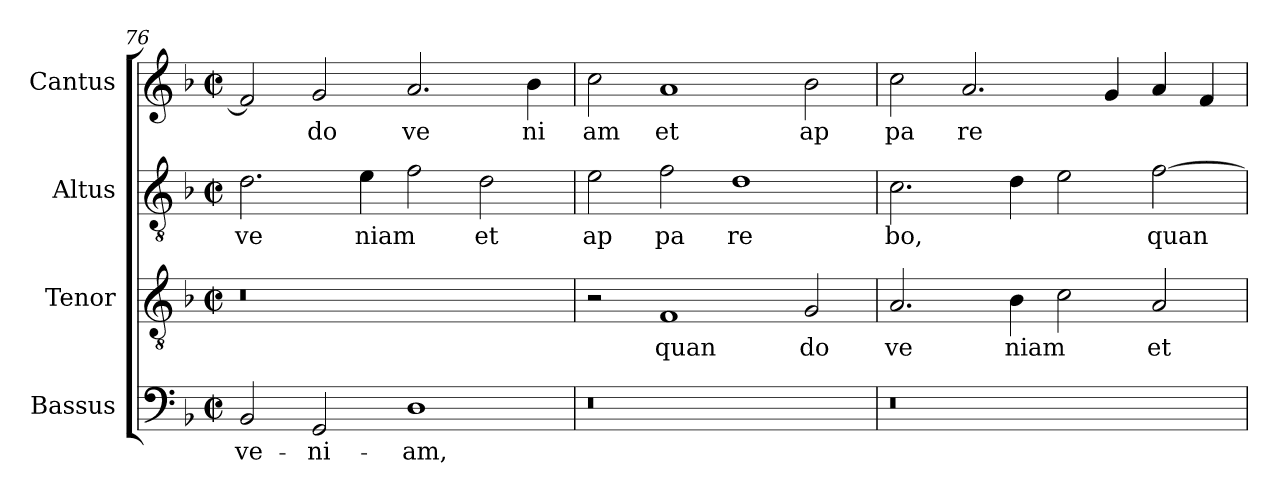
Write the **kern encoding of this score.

**kern	**text	**kern	**text	**kern	**text	**kern	**text
*part4	*part4	*part3	*part3	*part2	*part2	*part1	*part1
*staff4	*staff4	*staff3	*staff3	*staff2	*staff2	*staff1	*staff1
*I"Bassus	*	*I"Tenor	*	*I"Altus	*	*I"Cantus	*
!!LO:PB:g=z
*clefF4	*	*clefGv2	*	*clefGv2	*	*clefG2	*
*k[b-]	*	*k[b-]	*	*k[b-]	*	*k[b-]	*
*F:	*	*F:	*	*F:	*	*F:	*
*M2/2	*	*M2/2	*	*M2/2	*	*M2/2	*
*met(c|)	*	*met(c|)	*	*met(c|)	*	*met(c|)	*
=76	=76	=76	=76	=76	=76	=76	=76
!	!LO:LY:b:cj	!	!	!	!LO:LY:b:cj	!	!
2BB-/	ve-	0r	.	2.d\	ve	2f/]	.
!	!LO:LY:b:cj	!	!	!	!	!	!LO:LY:b:cj
2GG/	-ni-	.	.	.	.	2g/	-do
!	!	!	!	!	!LO:LY:b	!	!
.	.	.	.	4e\	niam	.	.
!	!LO:LY:b:cj	!	!	!	!	!	!LO:LY:b:cj
1D	-am,	.	.	2f\	.	2.a/	ve
!	!	!	!	!	!LO:LY:b:cj	!	!
.	.	.	.	2d\	et	.	.
!	!	!	!	!	!	!	!LO:LY:b:cj
.	.	.	.	.	.	4b-\	ni
=77	=77	=77	=77	=77	=77	=77	=77
!	!	!	!	!	!LO:LY:b:cj	!	!LO:LY:b:cj
0r	.	2r	.	2e\	ap	2cc\	am
!	!	!	!LO:LY:b:cj	!	!LO:LY:b:cj	!	!LO:LY:b:cj
.	.	1F	quan	2f\	pa	1a	et
!	!	!	!	!	!LO:LY:b:cj	!	!
.	.	.	.	1d	re	.	.
!	!	!	!LO:LY:b:cj	!	!	!	!LO:LY:b:cj
.	.	2G/	do	.	.	2b-\	ap
=78	=78	=78	=78	=78	=78	=78	=78
!	!	!	!LO:LY:b:cj	!	!LO:LY:b	!	!LO:LY:b:cj
0r	.	2.A/	ve	2.c\	bo,	2cc\	pa
!	!	!	!	!	!	!	!LO:LY:b:cj
.	.	.	.	.	.	2.a/	re
!	!	!	!LO:LY:b	!	!	!	!
.	.	4B-\	niam	4d\	.	.	.
.	.	2c\	.	2e\	.	.	.
.	.	.	.	.	.	4g/	.
!	!	!	!LO:LY:b:cj	!	!LO:LY:b	!	!
.	.	2A/	et	[>2f\	quan	4a/	.
.	.	.	.	.	.	4f/	.
=	=	=	=	=	=	=	=
*-	*-	*-	*-	*-	*-	*-	*-
